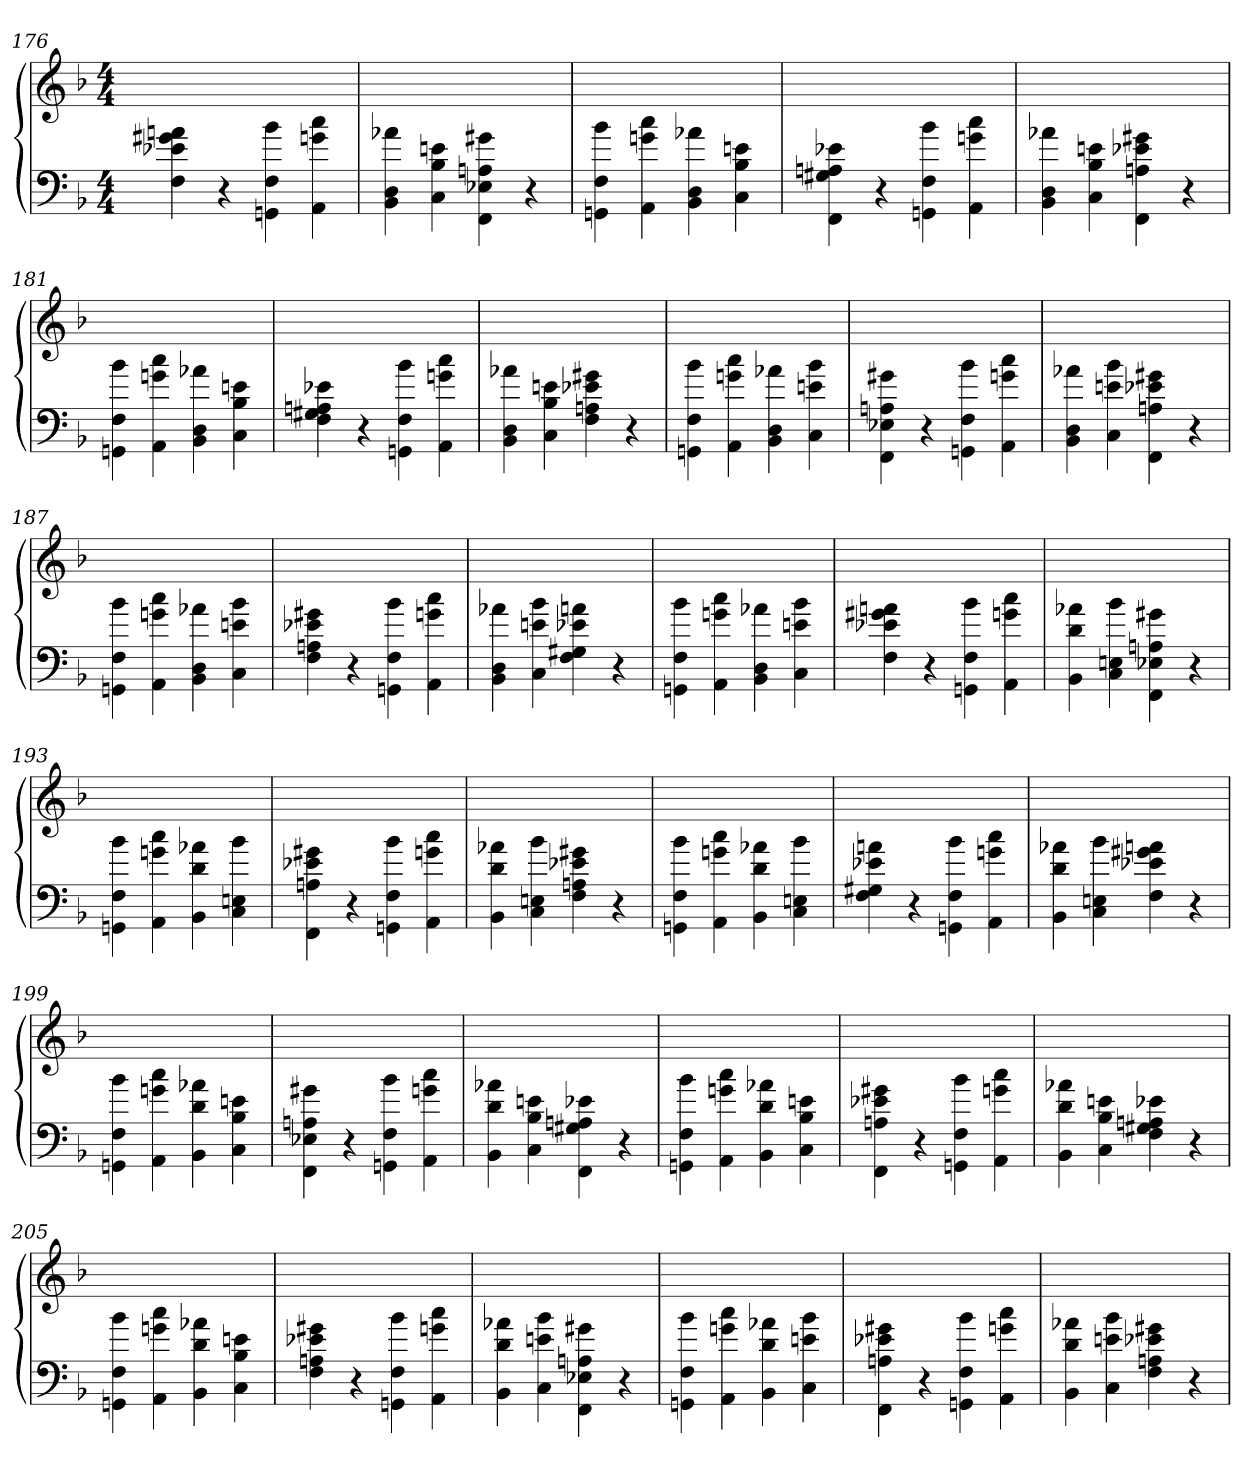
**kern	**kern
*part2	*part1
*staff2	*staff1
*clefF4	*clefG2
*k[b-]	*k[b-]
*F:	*F:
*M4/4	*M4/4
=176	=176
4F 4e-X 4g#X 4an	1ryy
4r	.
4GGn 4F 4b-	.
4AA 4gn 4cc	.
=177	=177
4BB- 4D 4a-X	1ryy
4C 4B- 4en	.
4FF 4E-X 4An 4g#X	.
4r	.
=178	=178
4GGn 4F 4b-	1ryy
4AA 4gn 4cc	.
4BB- 4D 4a-X	.
4C 4B- 4en	.
=179	=179
4FF 4G#X 4An 4e-X	1ryy
4r	.
4GGn 4F 4b-	.
4AA 4gn 4cc	.
=180	=180
4BB- 4D 4a-X	1ryy
4C 4B- 4en	.
4FF 4An 4e-X 4g#X	.
4r	.
=181	=181
4GGn 4F 4b-	1ryy
4AA 4gn 4cc	.
4BB- 4D 4a-X	.
4C 4B- 4en	.
=182	=182
4F 4G#X 4An 4e-X	1ryy
4r	.
4GGn 4F 4b-	.
4AA 4gn 4cc	.
=183	=183
4BB- 4D 4a-X	1ryy
4C 4B- 4en	.
4F 4An 4e-X 4g#X	.
4r	.
=184	=184
4GGn 4F 4b-	1ryy
4AA 4gn 4cc	.
4BB- 4D 4a-X	.
4C 4en 4b-	.
=185	=185
4FF 4E-X 4An 4g#X	1ryy
4r	.
4GGn 4F 4b-	.
4AA 4gn 4cc	.
=186	=186
4BB- 4D 4a-X	1ryy
4C 4en 4b-	.
4FF 4An 4e-X 4g#X	.
4r	.
=187	=187
4GGn 4F 4b-	1ryy
4AA 4gn 4cc	.
4BB- 4D 4a-X	.
4C 4en 4b-	.
=188	=188
4F 4An 4e-X 4g#X	1ryy
4r	.
4GGn 4F 4b-	.
4AA 4gn 4cc	.
=189	=189
4BB- 4D 4a-X	1ryy
4C 4en 4b-	.
4F 4G#X 4e-X 4an	.
4r	.
=190	=190
4GGn 4F 4b-	1ryy
4AA 4gn 4cc	.
4BB- 4D 4a-X	.
4C 4en 4b-	.
=191	=191
4F 4e-X 4g#X 4an	1ryy
4r	.
4GGn 4F 4b-	.
4AA 4gn 4cc	.
=192	=192
4BB- 4d 4a-X	1ryy
4C 4En 4b-	.
4FF 4E-X 4An 4g#X	.
4r	.
=193	=193
4GGn 4F 4b-	1ryy
4AA 4gn 4cc	.
4BB- 4d 4a-X	.
4C 4En 4b-	.
=194	=194
4FF 4An 4e-X 4g#X	1ryy
4r	.
4GGn 4F 4b-	.
4AA 4gn 4cc	.
=195	=195
4BB- 4d 4a-X	1ryy
4C 4En 4b-	.
4F 4An 4e-X 4g#X	.
4r	.
=196	=196
4GGn 4F 4b-	1ryy
4AA 4gn 4cc	.
4BB- 4d 4a-X	.
4C 4En 4b-	.
=197	=197
4F 4G#X 4e-X 4an	1ryy
4r	.
4GGn 4F 4b-	.
4AA 4gn 4cc	.
=198	=198
4BB- 4d 4a-X	1ryy
4C 4En 4b-	.
4F 4e-X 4g#X 4an	.
4r	.
=199	=199
4GGn 4F 4b-	1ryy
4AA 4gn 4cc	.
4BB- 4d 4a-X	.
4C 4B- 4en	.
=200	=200
4FF 4E-X 4An 4g#X	1ryy
4r	.
4GGn 4F 4b-	.
4AA 4gn 4cc	.
=201	=201
4BB- 4d 4a-X	1ryy
4C 4B- 4en	.
4FF 4G#X 4An 4e-X	.
4r	.
=202	=202
4GGn 4F 4b-	1ryy
4AA 4gn 4cc	.
4BB- 4d 4a-X	.
4C 4B- 4en	.
=203	=203
4FF 4An 4e-X 4g#X	1ryy
4r	.
4GGn 4F 4b-	.
4AA 4gn 4cc	.
=204	=204
4BB- 4d 4a-X	1ryy
4C 4B- 4en	.
4F 4G#X 4An 4e-X	.
4r	.
=205	=205
4GGn 4F 4b-	1ryy
4AA 4gn 4cc	.
4BB- 4d 4a-X	.
4C 4B- 4en	.
=206	=206
4F 4An 4e-X 4g#X	1ryy
4r	.
4GGn 4F 4b-	.
4AA 4gn 4cc	.
=207	=207
4BB- 4d 4a-X	1ryy
4C 4en 4b-	.
4FF 4E-X 4An 4g#X	.
4r	.
=208	=208
4GGn 4F 4b-	1ryy
4AA 4gn 4cc	.
4BB- 4d 4a-X	.
4C 4en 4b-	.
=209	=209
4FF 4An 4e-X 4g#X	1ryy
4r	.
4GGn 4F 4b-	.
4AA 4gn 4cc	.
=210	=210
4BB- 4d 4a-X	1ryy
4C 4en 4b-	.
4F 4An 4e-X 4g#X	.
4r	.
=	=
*-	*-
